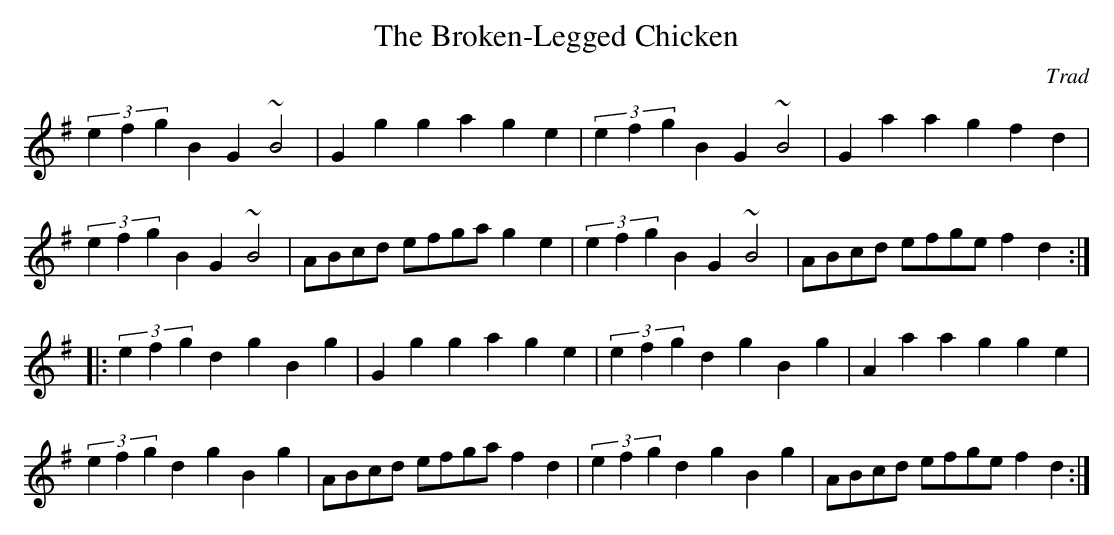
X:1
T: Broken-Legged Chicken, The
C:Trad
M:3/4l
K:G
(3e2f2g2 B2G2  ~B4| G2g2g2a2g2e2|(3e2f2g2 B2G2  ~B4| G2a2a2g2f2d2|\
(3e2f2g2 B2G2  ~B4| ABcd efga g2e2|(3e2f2g2 B2G2 ~B4| ABcd efge f2d2::\
(3e2f2g2  d2g2B2g2| G2g2g2a2g2e2|(3e2f2g2  d2g2B2g2| A2a2a2g2g2e2|\
(3e2f2g2  d2g2B2g2|ABcd efga f2d2|(3e2f2g2  d2g2B2g2| ABcd efge f2d2:|
